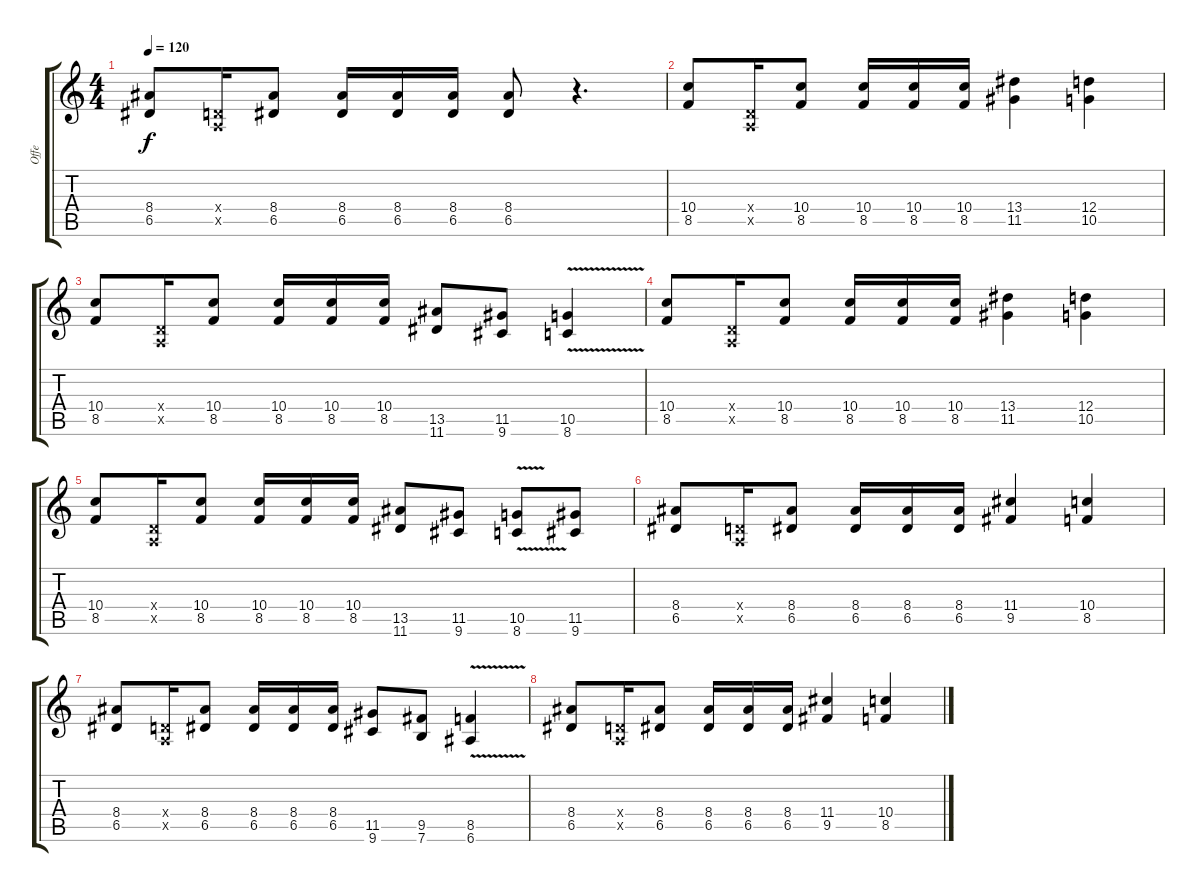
\track ("Offe" "Offe") {instrument distortionguitar}
\staff {score tabs}
\tuning (E4 B3 G3 D3 A2 E2) {hide}
\ts (4 4)
\tempo 120
\clef g2
\ks c
(8.4 6.5).8{dy f} (0.4{x} 0.5{x}).16 (8.4 6.5).8 (8.4 6.5).16 (8.4 6.5).16 (8.4 6.5).16 (8.4 6.5).8 r.4{d} |
(10.4 8.5).8 (0.4{x} 0.5{x}).16 (10.4 8.5).8 (10.4 8.5).16 (10.4 8.5).16 (10.4 8.5).16 (13.4 11.5).4 (12.4 10.5).4 |
(10.4 8.5).8 (0.4{x} 0.5{x}).16 (10.4 8.5).8 (10.4 8.5).16 (10.4 8.5).16 (10.4 8.5).16 (13.5 11.6).8 (11.5 9.6).8 (10.5 8.6{v}).4 |
(10.4 8.5).8 (0.4{x} 0.5{x}).16 (10.4 8.5).8 (10.4 8.5).16 (10.4 8.5).16 (10.4 8.5).16 (13.4 11.5).4 (12.4 10.5).4 |
(10.4 8.5).8 (0.4{x} 0.5{x}).16 (10.4 8.5).8 (10.4 8.5).16 (10.4 8.5).16 (10.4 8.5).16 (13.5 11.6).8 (11.5 9.6).8 (10.5 8.6{v}).8 (11.5 9.6).8 |
(8.4 6.5).8 (0.4{x} 0.5{x}).16 (8.4 6.5).8 (8.4 6.5).16 (8.4 6.5).16 (8.4 6.5).16 (11.4 9.5).4 (10.4 8.5).4 |
(8.4 6.5).8 (0.4{x} 0.5{x}).16 (8.4 6.5).8 (8.4 6.5).16 (8.4 6.5).16 (8.4 6.5).16 (11.5 9.6).8 (9.5 7.6).8 (8.5 6.6{v}).4 |
(8.4 6.5).8 (0.4{x} 0.5{x}).16 (8.4 6.5).8 (8.4 6.5).16 (8.4 6.5).16 (8.4 6.5).16 (11.4 9.5).4 (10.4 8.5).4
